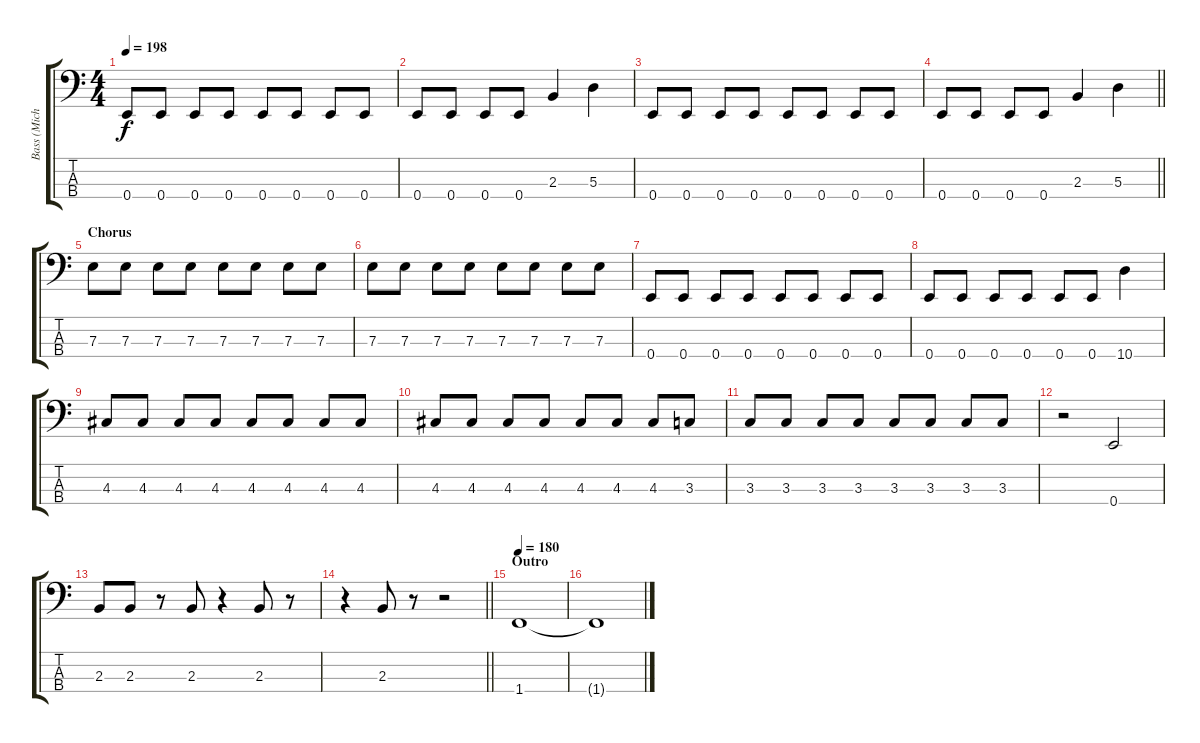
\track ("Bass (Michael Anthony)" "Bass (Mich") {instrument electricbassfinger}
\staff {score tabs}
\tuning (G2 D2 A1 E1) {hide}
\ts (4 4)
\tempo 198
\clef f4
\ks c
0.4.8{dy f} 0.4.8 0.4.8 0.4.8 0.4.8 0.4.8 0.4.8 0.4.8 |
0.4.8 0.4.8 0.4.8 0.4.8 2.3.4 5.3.4 |
0.4.8 0.4.8 0.4.8 0.4.8 0.4.8 0.4.8 0.4.8 0.4.8 |
\barLineRight lightlight
0.4.8 0.4.8 0.4.8 0.4.8 2.3.4 5.3.4 |
\section ("" "Chorus")
7.3.8 7.3.8 7.3.8 7.3.8 7.3.8 7.3.8 7.3.8 7.3.8 |
7.3.8 7.3.8 7.3.8 7.3.8 7.3.8 7.3.8 7.3.8 7.3.8 |
0.4.8 0.4.8 0.4.8 0.4.8 0.4.8 0.4.8 0.4.8 0.4.8 |
0.4.8 0.4.8 0.4.8 0.4.8 0.4.8 0.4.8 10.4.4 |
4.3.8 4.3.8 4.3.8 4.3.8 4.3.8 4.3.8 4.3.8 4.3.8 |
4.3.8 4.3.8 4.3.8 4.3.8 4.3.8 4.3.8 4.3.8 3.3.8 |
3.3.8 3.3.8 3.3.8 3.3.8 3.3.8 3.3.8 3.3.8 3.3.8 |
r.2 0.4.2 |
2.3.8 2.3.8 r.8 2.3.8 r.4 2.3.8 r.8 |
\barLineRight lightlight
r.4 2.3.8 r.8 r.2 |
\section ("" "Outro")
\tempo 180
1.4.1 |
1.4{t}.1
